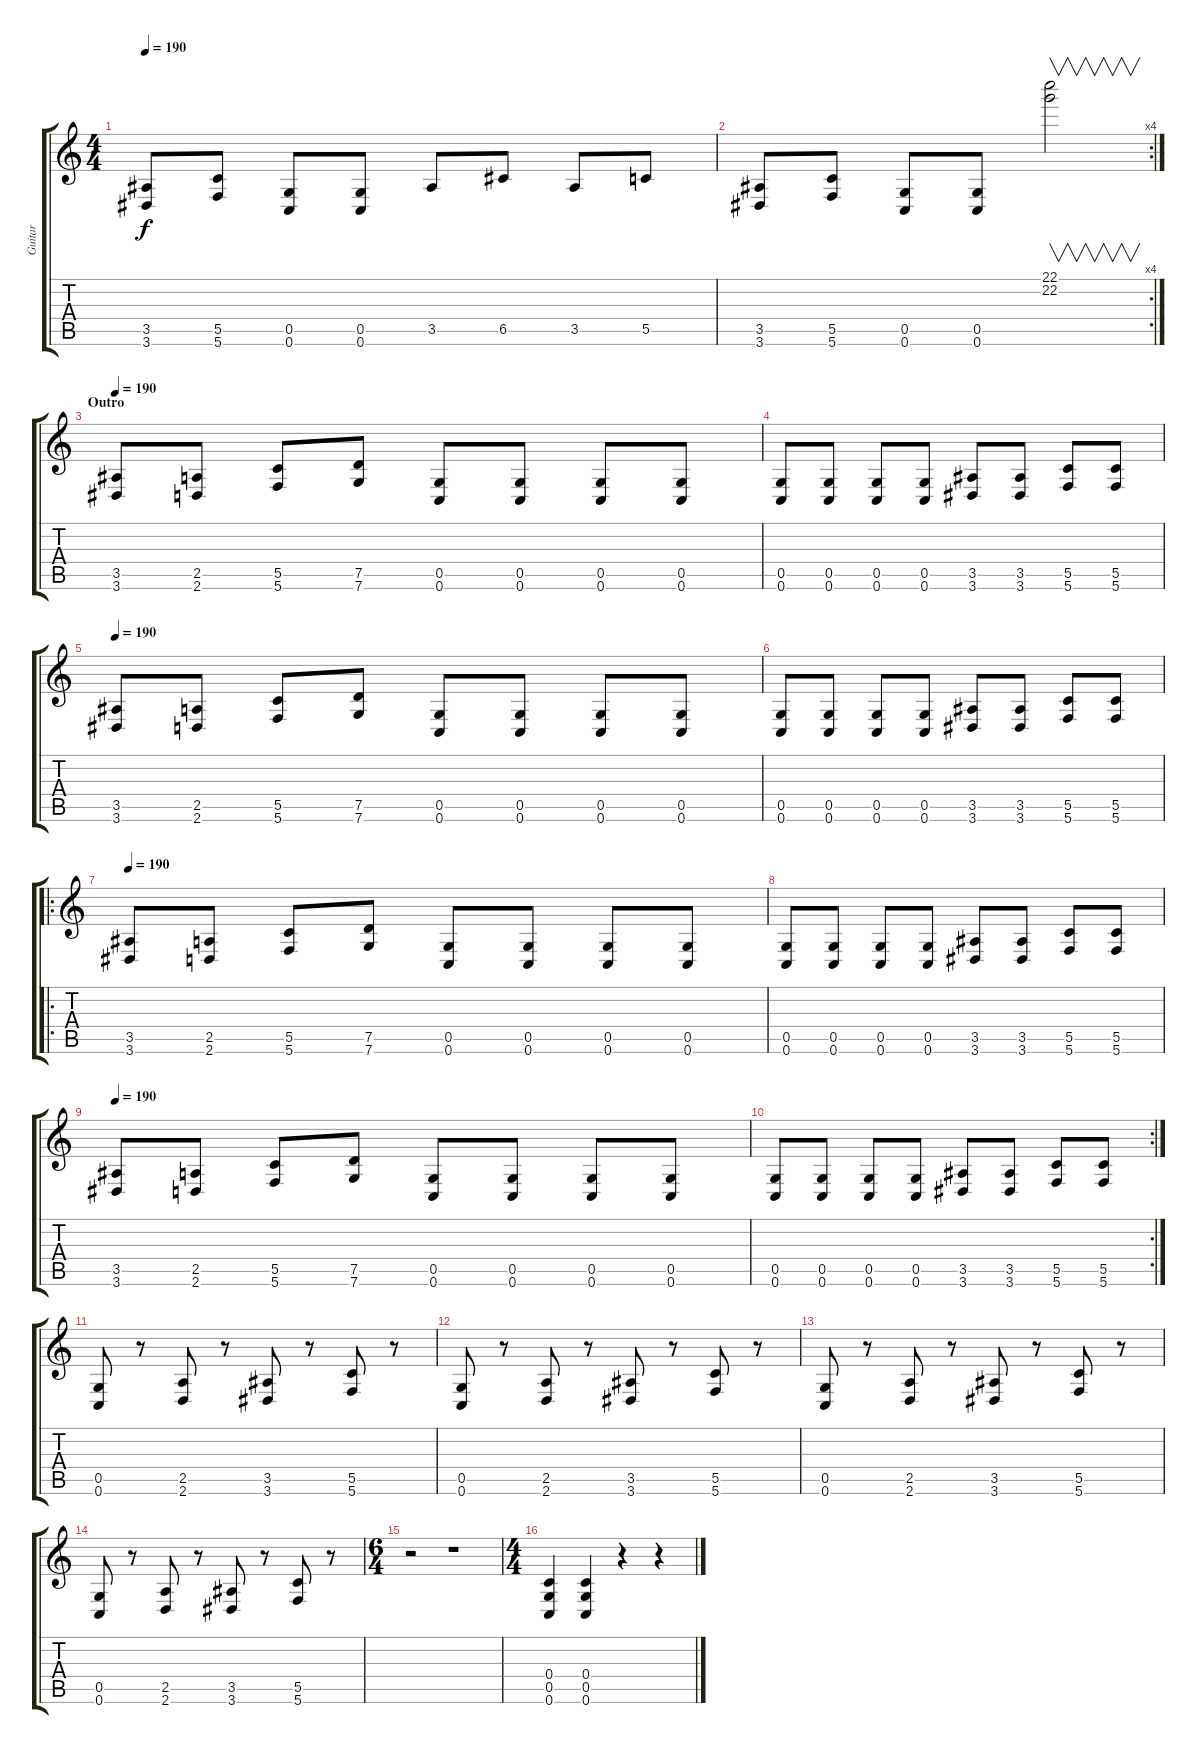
\track ("Guitar" "Guitar") {instrument distortionguitar}
\staff {score tabs}
\tuning (D4 A3 F3 C3 G2 C2) {hide}
\ts (4 4)
\tempo 190
\clef g2
\ks c
(3.5 3.6).8{dy f} (5.5 5.6).8 (0.5 0.6).8 (0.5 0.6).8 3.5.8 6.5.8 3.5.8 5.5.8 |
\rc 4
(3.5 3.6).8 (5.5 5.6).8 (0.5 0.6).8 (0.5 0.6).8 (22.1 22.2).2{v} |
\section ("" "Outro")
\tempo 190
(3.5 3.6).8 (2.5 2.6).8 (5.5 5.6).8 (7.5 7.6).8 (0.5 0.6).8 (0.5 0.6).8 (0.5 0.6).8 (0.5 0.6).8 |
(0.5 0.6).8 (0.5 0.6).8 (0.5 0.6).8 (0.5 0.6).8 (3.5 3.6).8 (3.5 3.6).8 (5.5 5.6).8 (5.5 5.6).8 |
\tempo 190
(3.5 3.6).8 (2.5 2.6).8 (5.5 5.6).8 (7.5 7.6).8 (0.5 0.6).8 (0.5 0.6).8 (0.5 0.6).8 (0.5 0.6).8 |
(0.5 0.6).8 (0.5 0.6).8 (0.5 0.6).8 (0.5 0.6).8 (3.5 3.6).8 (3.5 3.6).8 (5.5 5.6).8 (5.5 5.6).8 |
\ro
\tempo 190
(3.5 3.6).8 (2.5 2.6).8 (5.5 5.6).8 (7.5 7.6).8 (0.5 0.6).8 (0.5 0.6).8 (0.5 0.6).8 (0.5 0.6).8 |
(0.5 0.6).8 (0.5 0.6).8 (0.5 0.6).8 (0.5 0.6).8 (3.5 3.6).8 (3.5 3.6).8 (5.5 5.6).8 (5.5 5.6).8 |
\tempo 190
(3.5 3.6).8 (2.5 2.6).8 (5.5 5.6).8 (7.5 7.6).8 (0.5 0.6).8 (0.5 0.6).8 (0.5 0.6).8 (0.5 0.6).8 |
\rc 2
(0.5 0.6).8 (0.5 0.6).8 (0.5 0.6).8 (0.5 0.6).8 (3.5 3.6).8 (3.5 3.6).8 (5.5 5.6).8 (5.5 5.6).8 |
(0.5 0.6).8{instrument distortionguitar} r.8 (2.5 2.6).8 r.8 (3.5 3.6).8 r.8 (5.5 5.6).8 r.8 |
(0.5 0.6).8{instrument distortionguitar} r.8 (2.5 2.6).8 r.8 (3.5 3.6).8 r.8 (5.5 5.6).8 r.8 |
(0.5 0.6).8{instrument distortionguitar} r.8 (2.5 2.6).8 r.8 (3.5 3.6).8 r.8 (5.5 5.6).8 r.8 |
(0.5 0.6).8{instrument distortionguitar} r.8 (2.5 2.6).8 r.8 (3.5 3.6).8 r.8 (5.5 5.6).8 r.8 |
\ts (6 4)
r.2 r.1 |
\ts (4 4)
(0.4 0.5 0.6).4 (0.4 0.5 0.6).4 r.4 r.4
